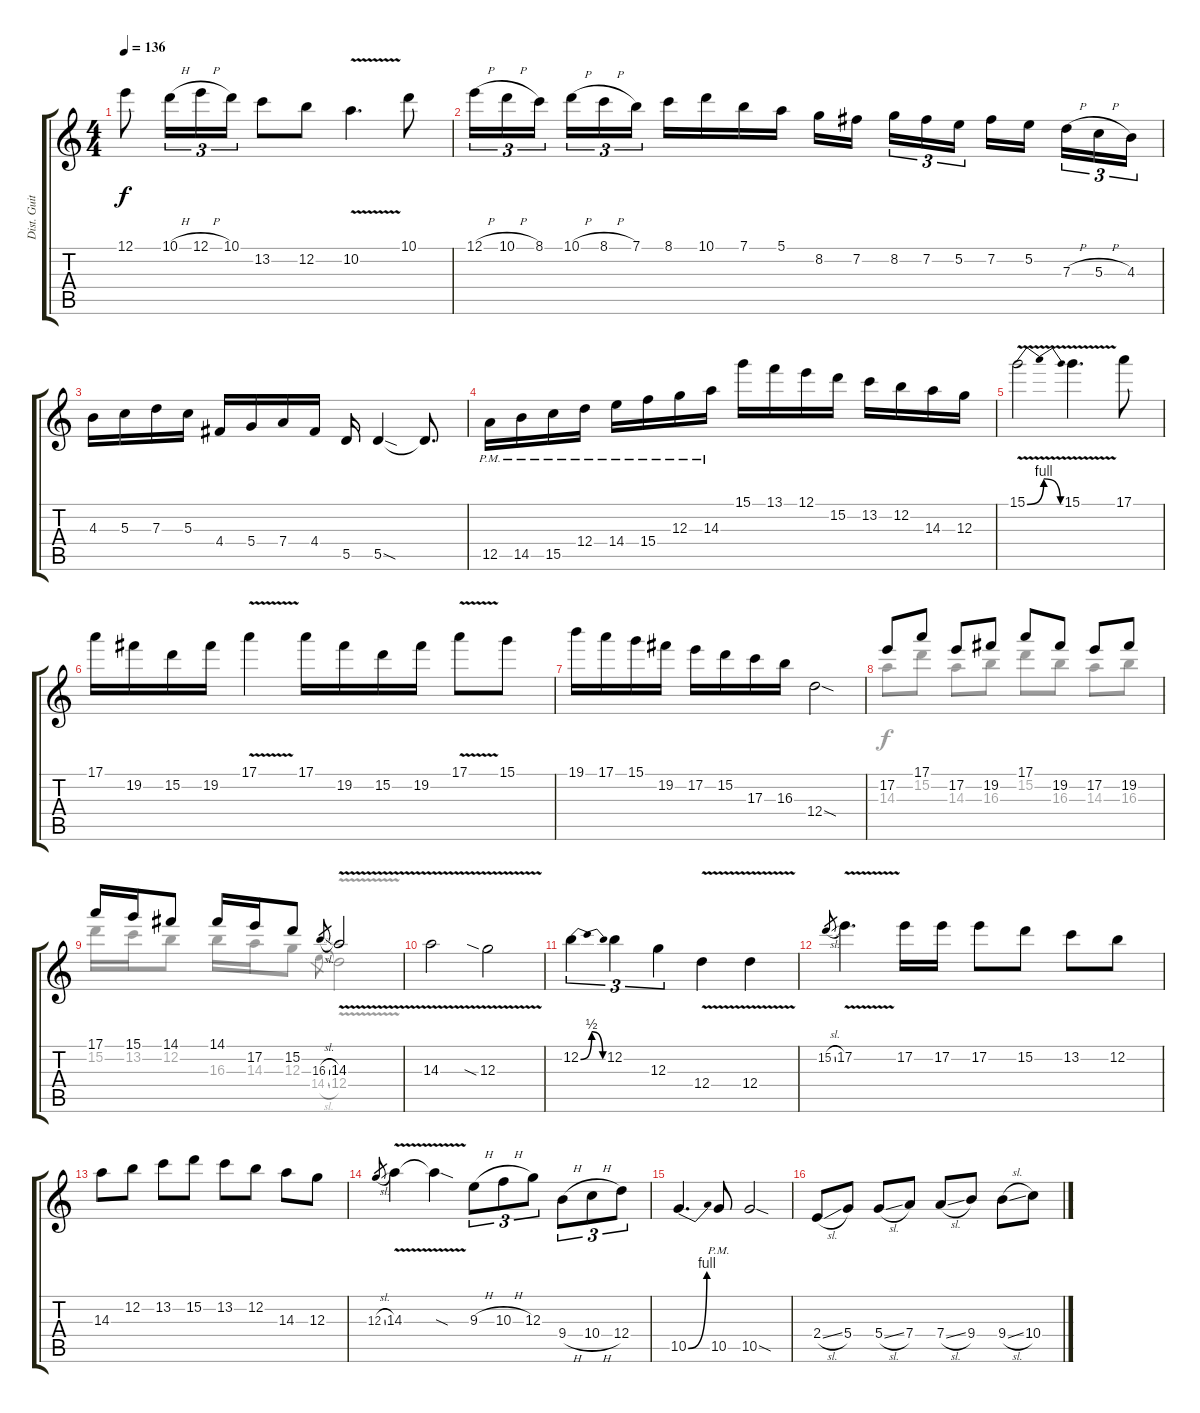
\track ("Dist. Guitar" "Dist. Guit") {instrument overdrivenguitar}
\staff {score tabs}
\tuning (E4 B3 G3 D3 A2 E2) {hide}
\voice
\ts (4 4)
\tempo 136
\clef g2
\ks c
12.1.8{dy f} 10.1{h}.16{tu (3 2)} 12.1{h}.16{tu (3 2)} 10.1.16{tu (3 2)} 13.2.8 12.2.8 10.2{v}.4{d} 10.1.8 |
12.1{h}.16{tu (3 2)} 10.1{h}.16{tu (3 2)} 8.1.16{tu (3 2) beam splitsecondary} 10.1{h}.16{tu (3 2)} 8.1{h}.16{tu (3 2)} 7.1.16{tu (3 2)} 8.1.16 10.1.16 7.1.16 5.1.16 8.2.16 7.2.16{beam splitsecondary} 8.2.16{tu (3 2)} 7.2.16{tu (3 2)} 5.2.16{tu (3 2)} 7.2.16 5.2.16{beam splitsecondary} 7.3{h}.16{tu (3 2)} 5.3{h}.16{tu (3 2)} 4.3.16{tu (3 2)} |
4.3.16 5.3.16 7.3.16 5.3.16 4.4.16 5.4.16 7.4.16 4.4.16 5.5.16 5.5{sod}.4 5.5{t}.8{d} |
12.5{pm}.16 14.5{pm}.16 15.5{pm}.16 12.4{pm}.16 14.4{pm}.16 15.4{pm}.16 12.3{pm}.16 14.3{pm}.16 15.1.16 13.1.16 12.1.16 15.2.16 13.2.16 12.2.16 14.3.16 12.3.16 |
15.1{be (bendrelease 0 0 15 4 55 4 60 0) v}.2 15.1{v}.4{d} 17.1.8 |
17.1.16 19.2.16 15.2.16 19.2.16 17.1{v}.4 17.1.16 19.2.16 15.2.16 19.2.16 17.1{v}.8 15.1.8 |
19.1.16 17.1.16 15.1.16 19.2.16 17.2.16 15.2.16 17.3.16 16.3.16 12.4{sod}.2 |
17.2.8 17.1.8 17.2.8 19.2.8 17.1.8 19.2.8 17.2.8 19.2.8 |
17.1.16 15.1.16 14.1.8 14.1.16 17.2.16 15.2.8 16.3{sl}.8{gr} 14.3{v}.2 |
14.3{v}.2 12.3{v sia}.2 |
12.2{be (bendrelease 0 0 10 2 45 2 60 0)}.4{tu (3 2)} 12.2.4{tu (3 2)} 12.3.4{tu (3 2)} 12.4{v}.4 12.4{v}.4 |
15.2{sl}.8{gr} 17.2{v}.4{d} 17.2.16 17.2.16 17.2.8 15.2.8 13.2.8 12.2.8 |
14.3.8 12.2.8 13.2.8 15.2.8 13.2.8 12.2.8 14.3.8 12.3.8 |
12.3{sl}.8{gr} 14.3{v}.4 14.3{sod t}.4 9.3{h}.8{tu (3 2)} 10.3{h}.8{tu (3 2)} 12.3.8{tu (3 2)} 9.4{h}.8{tu (3 2)} 10.4{h}.8{tu (3 2)} 12.4.8{tu (3 2)} |
10.5{be (bend 0 0 60 4)}.4{d} 10.5{pm}.8 10.5{sod}.2 |
2.4{sl}.8 5.4.8 5.4{sl}.8 7.4.8 7.4{sl}.8 9.4.8 9.4{sl}.8 10.4.8
\voice
\clef g2
\ottava regular
\simile none
\ks c
|
|
|
|
|
|
|
14.3.8 15.2.8 14.3.8 16.3.8 15.2.8 16.3.8 14.3.8 16.3.8 |
15.2.16 13.2.16 12.2.8 16.3.16 14.3.16 12.3.8 14.4{sl}.8{gr} 12.4{v}.2 |
|
|
|
|
|
|
